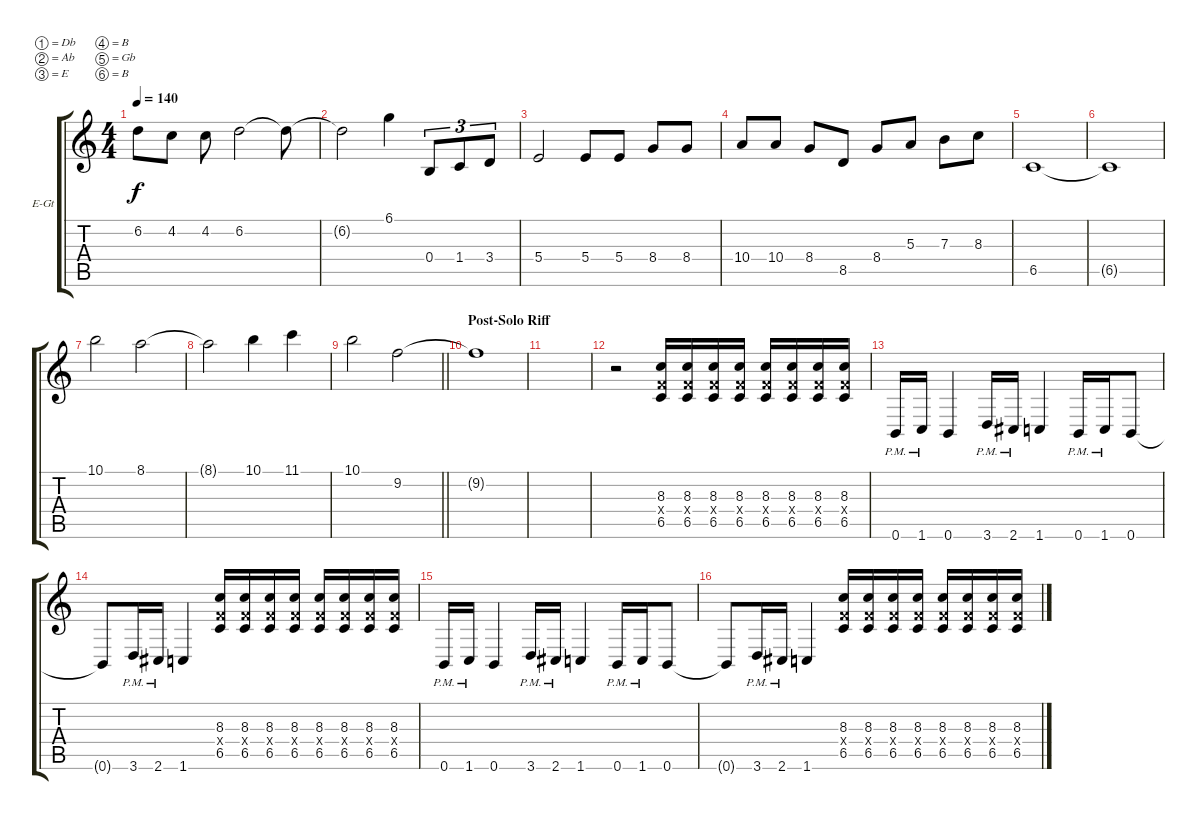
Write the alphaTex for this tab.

\bracketExtendMode groupsimilarinstruments
\firstSystemTrackNameOrientation horizontal
\otherSystemsTrackNameOrientation horizontal
\track ("Robb Flynn" "E-Gt") {instrument distortionguitar}
\staff {score tabs}
\tuning (Db4 Ab3 E3 B2 Gb2 B1)
\ts (4 4)
\tempo 140
\clef g2
\ks c
6.2.8{dy f} 4.2.8 4.2.8 6.2.2 6.2{t}.8 |
6.2{t}.2 6.1.4 0.4.8{tu (3 2)} 1.4.8{tu (3 2)} 3.4.8{tu (3 2)} |
5.4.2 5.4.8 5.4.8 8.4.8 8.4.8 |
10.4.8 10.4.8 8.4.8 8.5.8 8.4.8 5.3.8 7.3.8 8.3.8 |
6.5.1 |
6.5{t}.1 |
10.1.2 8.1.2 |
8.1{t}.2 10.1.4 11.1.4 |
\barLineRight lightlight
10.1.2 9.2.2 |
\section ("" "Post-Solo Riff")
9.2{t}.1 |
|
r.2 (8.3 6.5 6.4{x}).16 (8.3 6.5 6.4{x}).16 (8.3 6.5 6.4{x}).16 (8.3 6.5 6.4{x}).16 (8.3 6.5 6.4{x}).16 (8.3 6.5 6.4{x}).16 (8.3 6.5 6.4{x}).16 (8.3 6.5 6.4{x}).16 |
0.6{pm}.16 1.6{pm}.16 0.6.4 3.6{pm}.16 2.6{pm}.16 1.6.4 0.6{pm}.16 1.6{pm}.16 0.6.8 |
0.6{t}.8 3.6{pm}.16 2.6{pm}.16 1.6.4 (8.3 6.5 6.4{x}).16 (8.3 6.5 6.4{x}).16 (8.3 6.5 6.4{x}).16 (8.3 6.5 6.4{x}).16 (8.3 6.5 6.4{x}).16 (8.3 6.5 6.4{x}).16 (8.3 6.5 6.4{x}).16 (8.3 6.5 6.4{x}).16 |
0.6{pm}.16 1.6{pm}.16 0.6.4 3.6{pm}.16 2.6{pm}.16 1.6.4 0.6{pm}.16 1.6{pm}.16 0.6.8 |
0.6{t}.8 3.6{pm}.16 2.6{pm}.16 1.6.4 (8.3 6.5 6.4{x}).16 (8.3 6.5 6.4{x}).16 (8.3 6.5 6.4{x}).16 (8.3 6.5 6.4{x}).16 (8.3 6.5 6.4{x}).16 (8.3 6.5 6.4{x}).16 (8.3 6.5 6.4{x}).16 (8.3 6.5 6.4{x}).16
